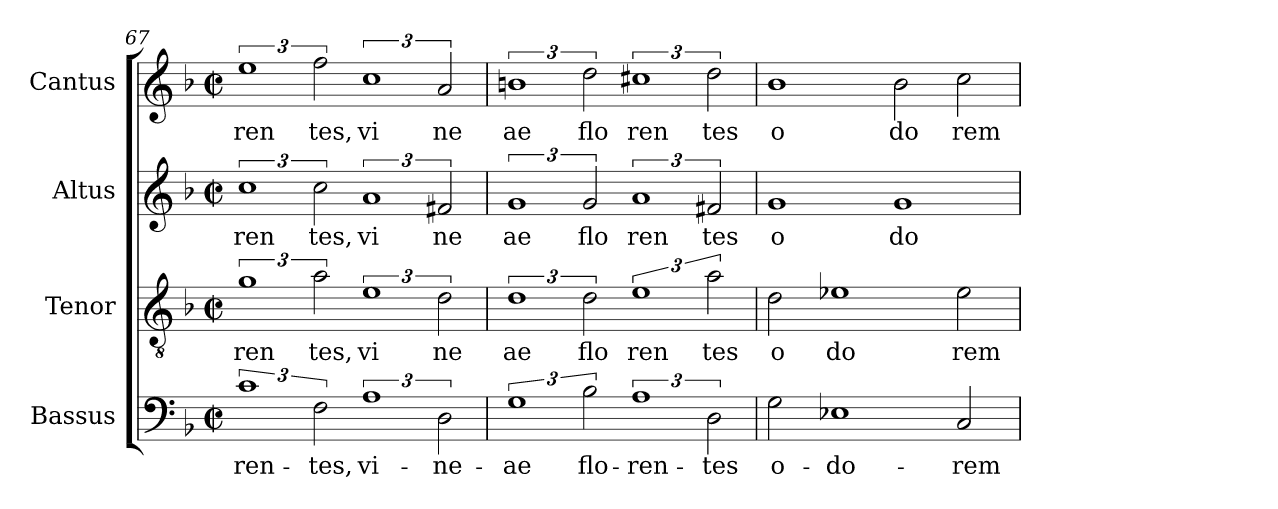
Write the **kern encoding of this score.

**kern	**text	**kern	**text	**kern	**text	**kern	**text
*part4	*part4	*part3	*part3	*part2	*part2	*part1	*part1
*staff4	*staff4	*staff3	*staff3	*staff2	*staff2	*staff1	*staff1
*I"Bassus	*	*I"Tenor	*	*I"Altus	*	*I"Cantus	*
!!LO:LB:g=z
*clefF4	*	*clefGv2	*	*clefG2	*	*clefG2	*
*k[b-]	*	*k[b-]	*	*k[b-]	*	*k[b-]	*
*F:	*	*F:	*	*F:	*	*F:	*
*M2/2	*	*M2/2	*	*M2/2	*	*M2/2	*
*met(c|)	*	*met(c|)	*	*met(c|)	*	*met(c|)	*
=67	=67	=67	=67	=67	=67	=67	=67
!	!LO:LY:b:cj	!	!LO:LY:b:cj	!	!LO:LY:b:cj	!	!LO:LY:b:cj
3%2c/	ren-	3%2g/	ren	3%2cc/	-ren	3%2ee/	ren
!	!LO:LY:b:cj	!	!LO:LY:b:cj	!	!LO:LY:b:cj	!	!LO:LY:b:cj
3F\	-tes,	3a\	tes,	3cc\	tes,	3ff\	tes,
!	!LO:LY:b:cj	!	!LO:LY:b:cj	!	!LO:LY:b:cj	!	!LO:LY:b:cj
3%2A/	-vi-	3%2e/	vi	3%2a/	vi	3%2cc/	vi
!	!LO:LY:b:cj	!	!LO:LY:b:cj	!	!LO:LY:b:cj	!	!LO:LY:b:cj
3D\	ne-	3d\	ne	3f#X/	ne	3a/	ne
=68	=68	=68	=68	=68	=68	=68	=68
!	!LO:LY:b:cj	!	!LO:LY:b:cj	!	!LO:LY:b:cj	!	!LO:LY:b:cj
3%2G/	-ae	3%2d/	ae	3%2g/	ae	3%2bn/	ae
!	!LO:LY:b:cj	!	!LO:LY:b:cj	!	!LO:LY:b:cj	!	!LO:LY:b:cj
3B-\	-flo-	3d\	flo	3g/	flo	3dd\	flo
!	!LO:LY:b:cj	!	!LO:LY:b:cj	!	!LO:LY:b:cj	!	!LO:LY:b:cj
3%2A/	ren-	3%2e/	ren	3%2a/	ren	3%2cc#X/	ren
!	!LO:LY:b:cj	!	!LO:LY:b:cj	!	!LO:LY:b:cj	!	!LO:LY:b:cj
3D\	-tes	3a\	tes	3f#X/	tes	3dd\	tes
=69	=69	=69	=69	=69	=69	=69	=69
!	!LO:LY:b:cj	!	!LO:LY:b:cj	!	!LO:LY:b:cj	!	!LO:LY:b:cj
2G\	o-	2d\	o	1g	o	1b-	o
!	!LO:LY:b:cj	!	!LO:LY:b:cj	!	!	!	!
1E-X	-do-	1e-X	do	.	.	.	.
!	!	!	!	!	!LO:LY:b:cj	!	!LO:LY:b:cj
.	.	.	.	1g	do	2b-\	do
!	!LO:LY:b:cj	!	!LO:LY:b:cj	!	!	!	!LO:LY:b:cj
2C/	-rem	2e-\	rem	.	.	2cc\	rem
=	=	=	=	=	=	=	=
*-	*-	*-	*-	*-	*-	*-	*-
